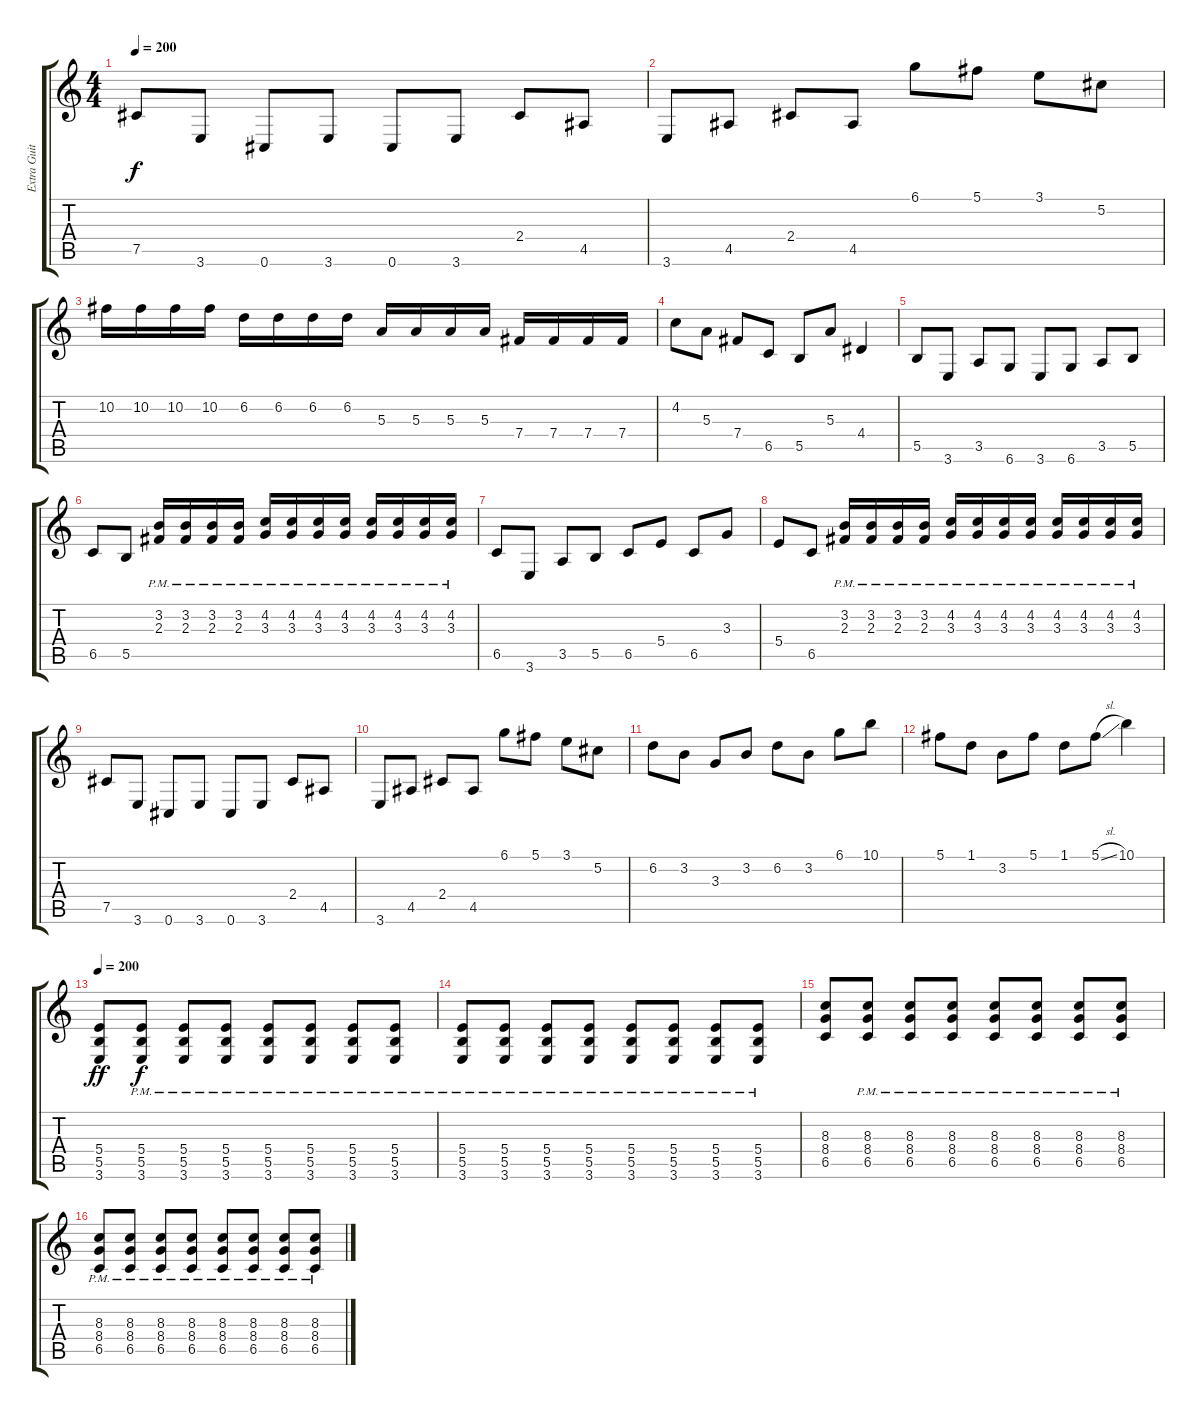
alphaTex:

\track ("Extra Guitar" "Extra Guit") {instrument overdrivenguitar}
\staff {score tabs}
\tuning (Db4 Ab3 E3 B2 Gb2 Db2) {hide}
\ts (4 4)
\tempo 200
\clef g2
\ks c
7.5.8{dy f} 3.6.8 0.6.8 3.6.8 0.6.8 3.6.8 2.4.8 4.5.8 |
3.6.8 4.5.8 2.4.8 4.5.8 6.1.8 5.1.8 3.1.8 5.2.8 |
10.2.16 10.2.16 10.2.16 10.2.16 6.2.16 6.2.16 6.2.16 6.2.16 5.3.16 5.3.16 5.3.16 5.3.16 7.4.16 7.4.16 7.4.16 7.4.16 |
4.2.8 5.3.8 7.4.8 6.5.8 5.5.8 5.3.8 4.4.4 |
5.5.8 3.6.8 3.5.8 6.6.8 3.6.8 6.6.8 3.5.8 5.5.8 |
6.5.8 5.5.8 (3.2{pm} 2.3{pm}).16 (3.2{pm} 2.3{pm}).16 (3.2{pm} 2.3{pm}).16 (3.2{pm} 2.3{pm}).16 (4.2{pm} 3.3{pm}).16 (4.2{pm} 3.3{pm}).16 (4.2{pm} 3.3{pm}).16 (4.2{pm} 3.3{pm}).16 (4.2{pm} 3.3{pm}).16 (4.2{pm} 3.3{pm}).16 (4.2{pm} 3.3{pm}).16 (4.2{pm} 3.3{pm}).16 |
6.5.8 3.6.8 3.5.8 5.5.8 6.5.8 5.4.8 6.5.8 3.3.8 |
5.4.8 6.5.8 (3.2{pm} 2.3{pm}).16 (3.2{pm} 2.3{pm}).16 (3.2{pm} 2.3{pm}).16 (3.2{pm} 2.3{pm}).16 (4.2{pm} 3.3{pm}).16 (4.2{pm} 3.3{pm}).16 (4.2{pm} 3.3{pm}).16 (4.2{pm} 3.3{pm}).16 (4.2{pm} 3.3{pm}).16 (4.2{pm} 3.3{pm}).16 (4.2{pm} 3.3{pm}).16 (4.2{pm} 3.3{pm}).16 |
7.5.8 3.6.8 0.6.8 3.6.8 0.6.8 3.6.8 2.4.8 4.5.8 |
3.6.8 4.5.8 2.4.8 4.5.8 6.1.8 5.1.8 3.1.8 5.2.8 |
6.2.8 3.2.8 3.3.8 3.2.8 6.2.8 3.2.8 6.1.8 10.1.8 |
5.1.8 1.1.8 3.2.8 5.1.8 1.1.8 5.1{sl}.8 10.1.4 |
\tempo 200
(5.4 5.5 3.6).8{dy ff} (5.4{pm} 5.5{pm} 3.6{pm}).8{dy f} (5.4{pm} 5.5{pm} 3.6{pm}).8 (5.4{pm} 5.5{pm} 3.6{pm}).8 (5.4{pm} 5.5{pm} 3.6{pm}).8 (5.4{pm} 5.5{pm} 3.6{pm}).8 (5.4{pm} 5.5{pm} 3.6{pm}).8 (5.4{pm} 5.5{pm} 3.6{pm}).8 |
(5.4{pm} 5.5{pm} 3.6{pm}).8 (5.4{pm} 5.5{pm} 3.6{pm}).8 (5.4{pm} 5.5{pm} 3.6{pm}).8 (5.4{pm} 5.5{pm} 3.6{pm}).8 (5.4{pm} 5.5{pm} 3.6{pm}).8 (5.4{pm} 5.5{pm} 3.6{pm}).8 (5.4{pm} 5.5{pm} 3.6{pm}).8 (5.4{pm} 5.5{pm} 3.6{pm}).8 |
(8.3 8.4 6.5).8 (8.3{pm} 8.4{pm} 6.5{pm}).8 (8.3{pm} 8.4{pm} 6.5{pm}).8 (8.3{pm} 8.4{pm} 6.5{pm}).8 (8.3{pm} 8.4{pm} 6.5{pm}).8 (8.3{pm} 8.4{pm} 6.5{pm}).8 (8.3{pm} 8.4{pm} 6.5{pm}).8 (8.3{pm} 8.4{pm} 6.5{pm}).8 |
(8.3{pm} 8.4{pm} 6.5{pm}).8 (8.3{pm} 8.4{pm} 6.5{pm}).8 (8.3{pm} 8.4{pm} 6.5{pm}).8 (8.3{pm} 8.4{pm} 6.5{pm}).8 (8.3{pm} 8.4{pm} 6.5{pm}).8 (8.3{pm} 8.4{pm} 6.5{pm}).8 (8.3{pm} 8.4{pm} 6.5{pm}).8 (8.3{pm} 8.4{pm} 6.5{pm}).8
